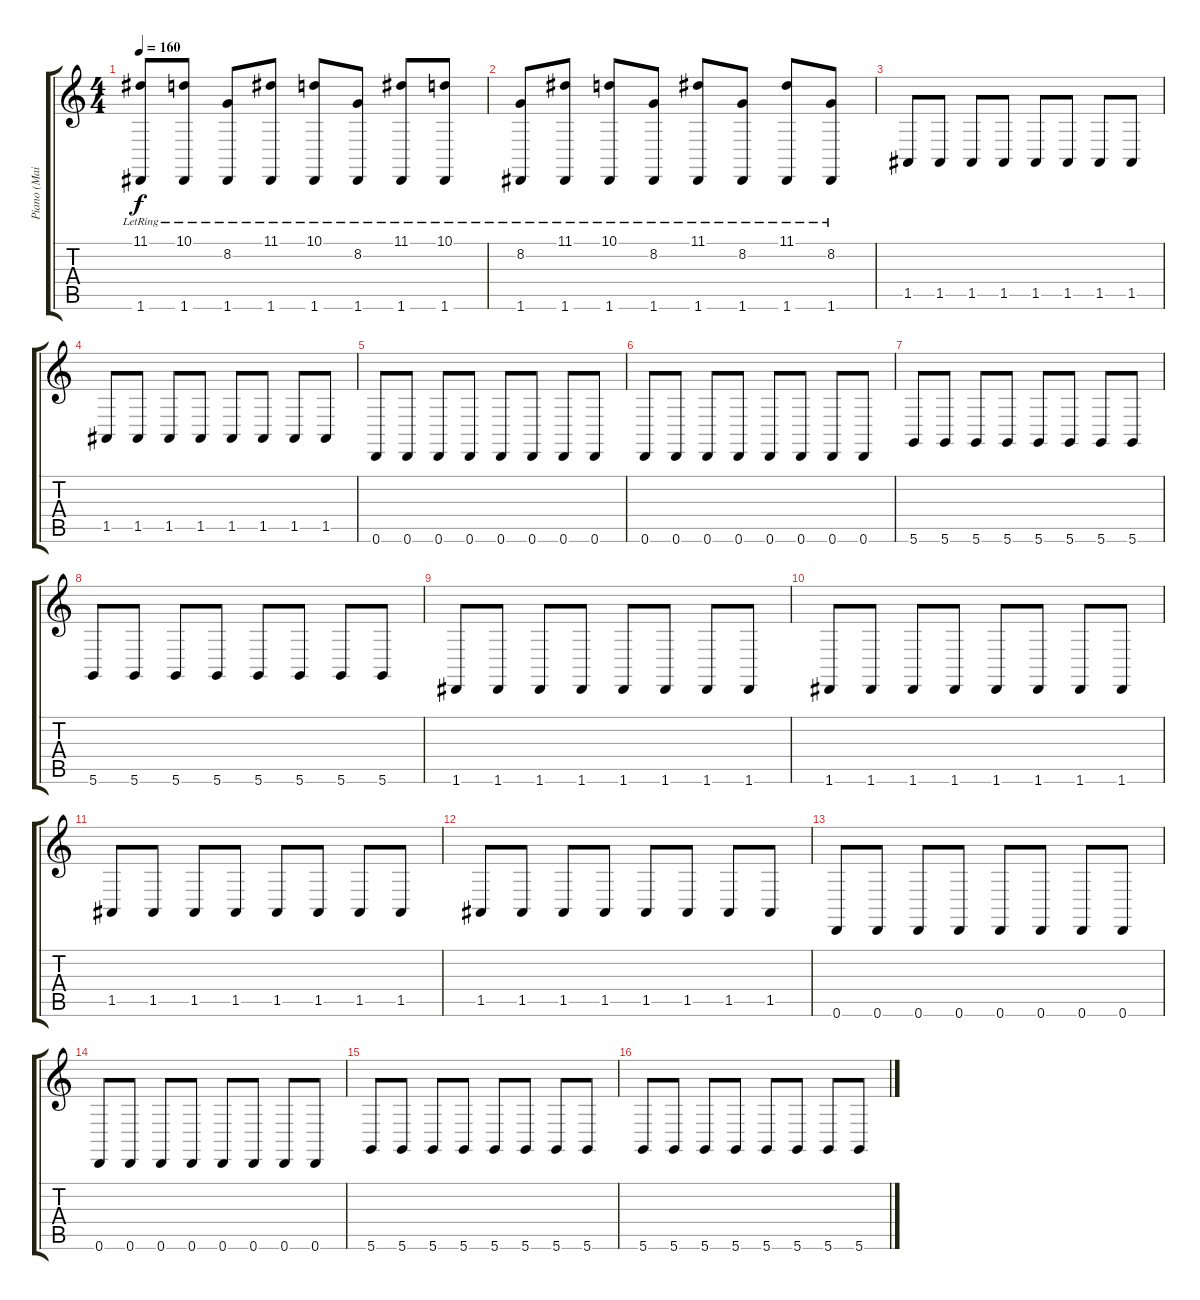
\track ("Piano (Main)" "Piano (Mai") {instrument brightacousticpiano}
\staff {score tabs}
\tuning (E4 B3 G3 D3 A2 D2) {hide}
\ts (4 4)
\tempo 160
\clef g2
\ks c
(11.1{lr} 1.6).8{dy f} (10.1{lr} 1.6).8 (8.2{lr} 1.6).8 (11.1{lr} 1.6).8 (10.1{lr} 1.6).8 (8.2{lr} 1.6).8 (11.1{lr} 1.6).8 (10.1{lr} 1.6).8 |
(8.2{lr} 1.6).8 (11.1{lr} 1.6).8 (10.1{lr} 1.6).8 (8.2{lr} 1.6).8 (11.1{lr} 1.6).8 (8.2{lr} 1.6).8 (11.1{lr} 1.6).8 (8.2{lr} 1.6).8 |
1.5.8 1.5.8 1.5.8 1.5.8 1.5.8 1.5.8 1.5.8 1.5.8 |
1.5.8 1.5.8 1.5.8 1.5.8 1.5.8 1.5.8 1.5.8 1.5.8 |
0.6.8 0.6.8 0.6.8 0.6.8 0.6.8 0.6.8 0.6.8 0.6.8 |
0.6.8 0.6.8 0.6.8 0.6.8 0.6.8 0.6.8 0.6.8 0.6.8 |
5.6.8 5.6.8 5.6.8 5.6.8 5.6.8 5.6.8 5.6.8 5.6.8 |
5.6.8 5.6.8 5.6.8 5.6.8 5.6.8 5.6.8 5.6.8 5.6.8 |
1.6.8 1.6.8 1.6.8 1.6.8 1.6.8 1.6.8 1.6.8 1.6.8 |
1.6.8 1.6.8 1.6.8 1.6.8 1.6.8 1.6.8 1.6.8 1.6.8 |
1.5.8 1.5.8 1.5.8 1.5.8 1.5.8 1.5.8 1.5.8 1.5.8 |
1.5.8 1.5.8 1.5.8 1.5.8 1.5.8 1.5.8 1.5.8 1.5.8 |
0.6.8 0.6.8 0.6.8 0.6.8 0.6.8 0.6.8 0.6.8 0.6.8 |
0.6.8 0.6.8 0.6.8 0.6.8 0.6.8 0.6.8 0.6.8 0.6.8 |
5.6.8 5.6.8 5.6.8 5.6.8 5.6.8 5.6.8 5.6.8 5.6.8 |
5.6.8 5.6.8 5.6.8 5.6.8 5.6.8 5.6.8 5.6.8 5.6.8
